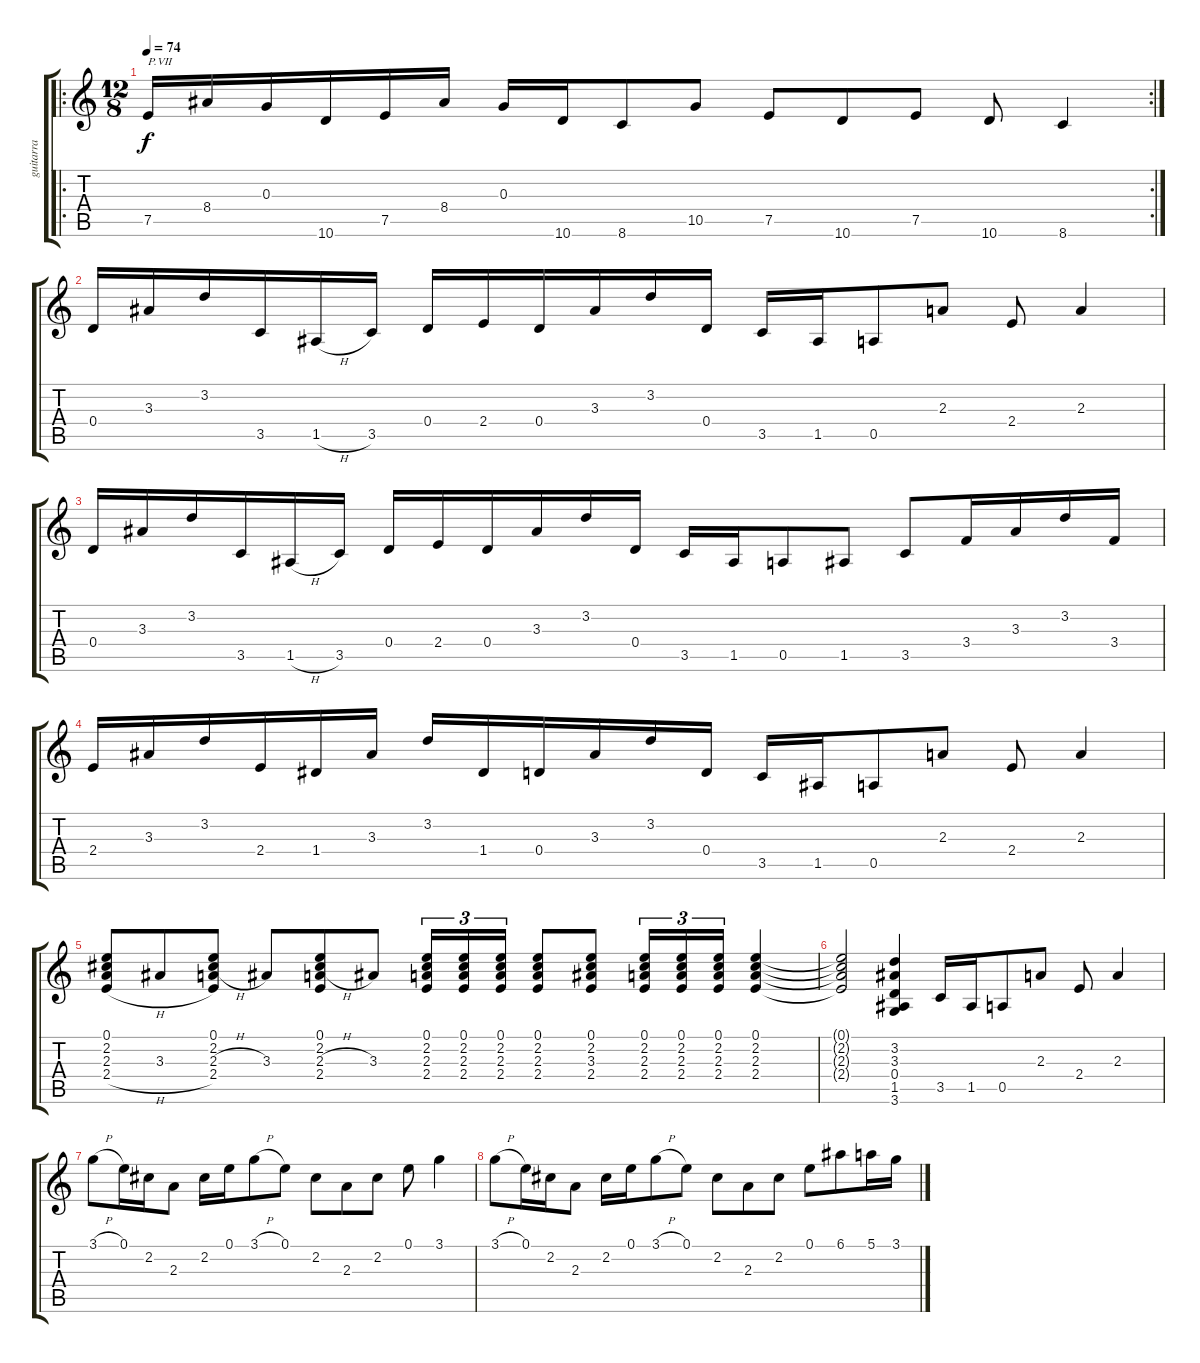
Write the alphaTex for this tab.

\track ("guitarra" "guitarra") {instrument acousticguitarnylon}
\staff {score tabs}
\tuning (E4 B3 G3 D3 A2 E2) {hide}
\ro
\rc 2
\ts (12 8)
\tempo 74
\clef g2
\ks c
7.5.16{txt "P.VII" dy f} 8.4.16 0.3.16 10.6.16 7.5.16 8.4.16 0.3.16 10.6.16 8.6.8 10.5.8 7.5.8 10.6.8 7.5.8 10.6.8 8.6.4 |
0.4.16 3.3.16 3.2.16 3.5.16 1.5{h}.16 3.5.16 0.4.16 2.4.16 0.4.16 3.3.16 3.2.16 0.4.16 3.5.16 1.5.16 0.5.8 2.3.8 2.4.8 2.3.4 |
0.4.16 3.3.16 3.2.16 3.5.16 1.5{h}.16 3.5.16 0.4.16 2.4.16 0.4.16 3.3.16 3.2.16 0.4.16 3.5.16 1.5.16 0.5.8 1.5.8 3.5.8 3.4.16 3.3.16 3.2.16 3.4.16 |
2.4.16 3.3.16 3.2.16 2.4.16 1.4.16 3.3.16 3.2.16 1.4.16 0.4.16 3.3.16 3.2.16 0.4.16 3.5.16 1.5.16 0.5.8 2.3.8 2.4.8 2.3.4 |
(0.1 2.2 2.3 2.4{h}).8 3.3.8 (0.1 2.2 2.3{h} 2.4).8 3.3.8 (0.1 2.2 2.3{h} 2.4).8 3.3.8 (0.1 2.2 2.3 2.4).16{tu (3 2)} (0.1 2.2 2.3 2.4).16{tu (3 2)} (0.1 2.2 2.3 2.4).16{tu (3 2)} (0.1 2.2 2.3 2.4).8 (0.1 2.2 3.3 2.4).8 (0.1 2.2 2.3 2.4).16{tu (3 2)} (0.1 2.2 2.3 2.4).16{tu (3 2)} (0.1 2.2 2.3 2.4).16{tu (3 2)} (0.1 2.2 2.3 2.4).4 |
(0.1{t} 2.2{t} 2.3{t} 2.4{t}).2 (3.2 3.3 0.4 1.5 3.6).4 3.5.16 1.5.16 0.5.8 2.3.8 2.4.8 2.3.4 |
3.1{h}.8 0.1.16 2.2.16 2.3.8 2.2.16 0.1.16 3.1{h}.8 0.1.8 2.2.8 2.3.8 2.2.8 0.1.8 3.1.4 |
3.1{h}.8 0.1.16 2.2.16 2.3.8 2.2.16 0.1.16 3.1{h}.8 0.1.8 2.2.8 2.3.8 2.2.8 0.1.8 6.1.8 5.1.16 3.1.16
